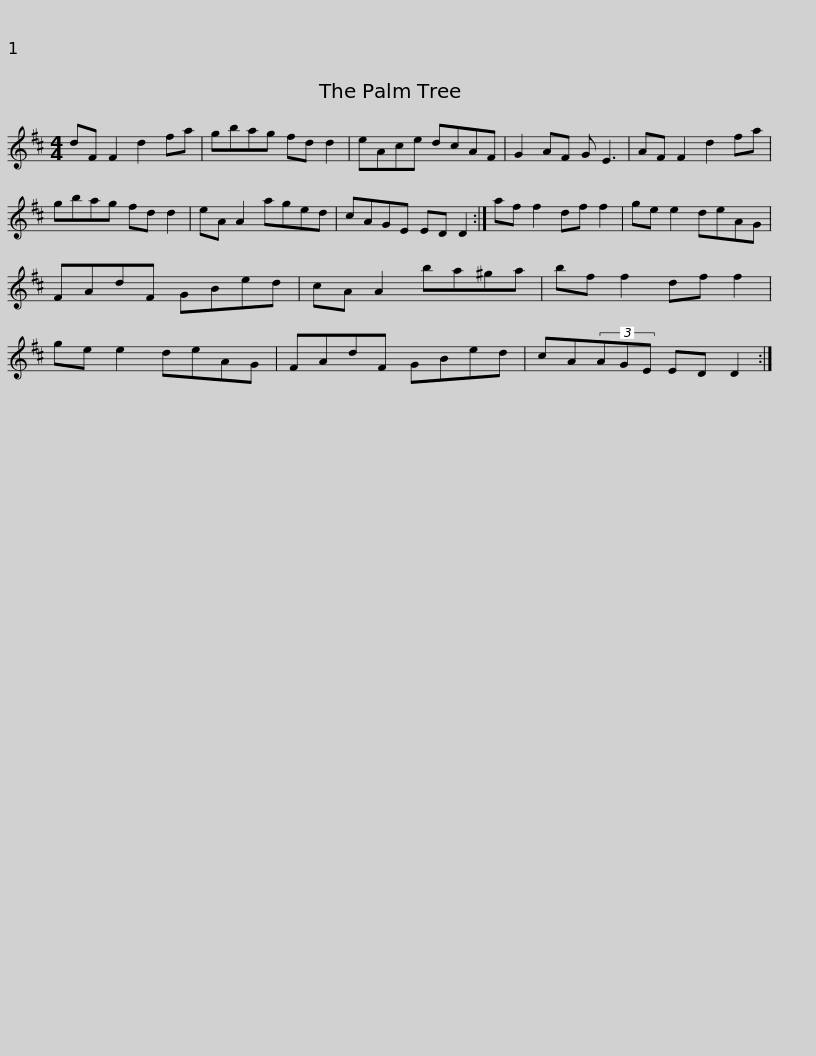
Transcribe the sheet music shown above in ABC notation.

X:1
L:1/8
M:4/4
I:linebreak $
K:D
V:1 treble
V:1
 dF F2 d2 fa | gbag fd d2 | eAce dcAF | G2 AF G E3 | AF F2 d2 fa | %5
 gbag fd d2 |$ eA A2 aged | cAGE ED D2 :| af f2 df f2 | ge e2 deAG | %10
 FAdF GBed | cA A2 ba^ga |$ bf f2 df f2 | ge e2 deAG | FAdF GBed | %15
 cA(3AGE ED D2 :| %16
